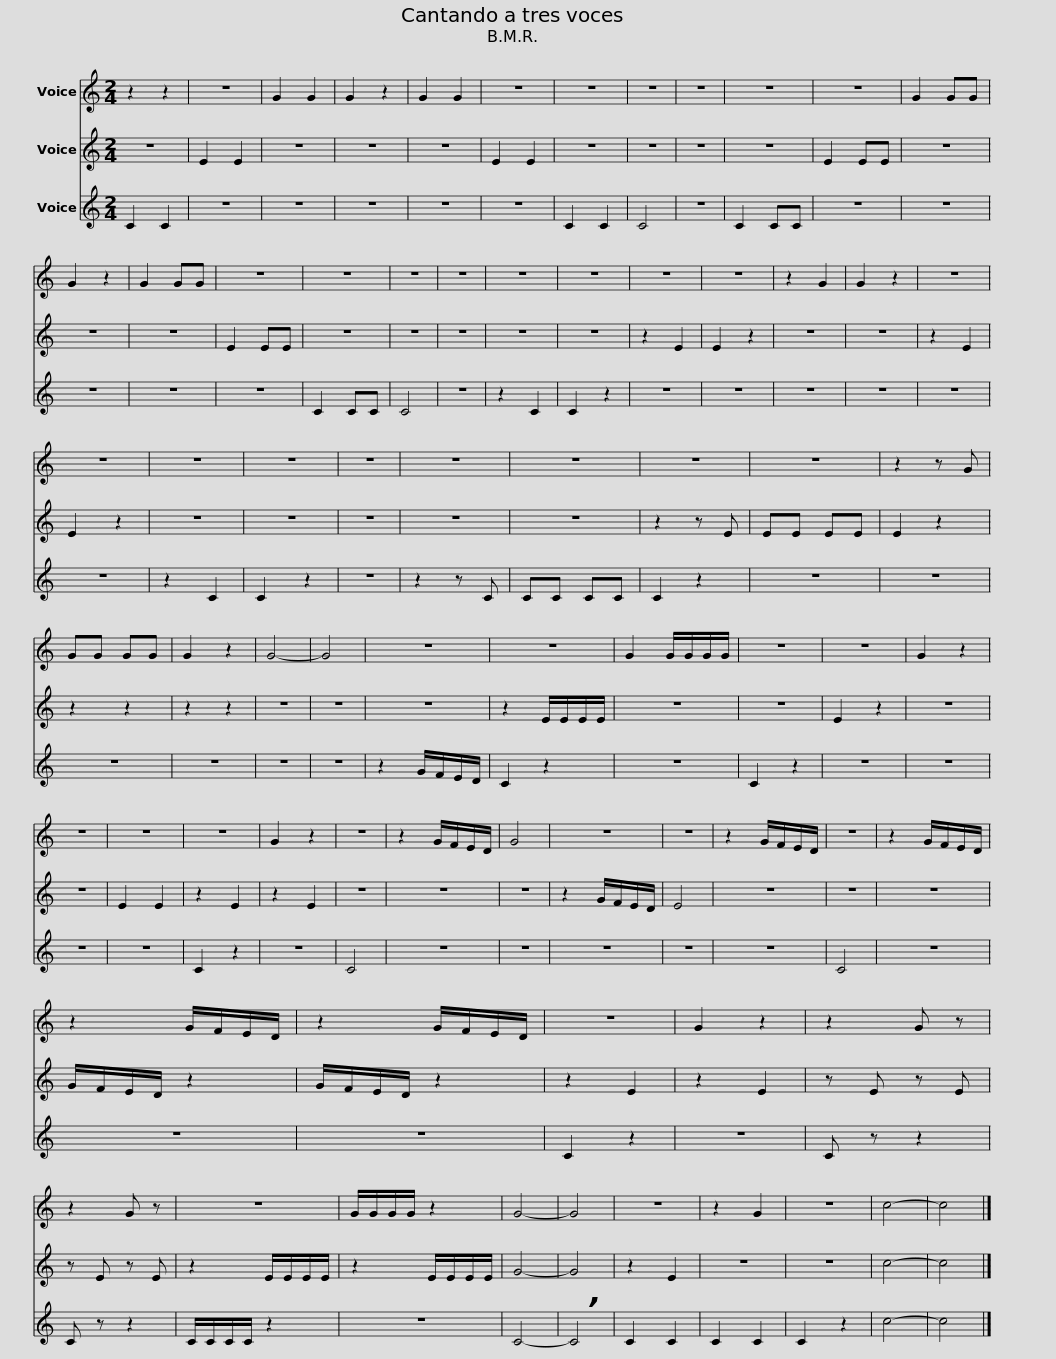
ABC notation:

X:1
%%score 1 2 3
L:1/8
M:2/4
I:linebreak $
K:C
V:1 treble
V:2 treble
V:3 treble
V:1
 z2 z2 | z4 | G2 G2 | G2 z2 | G2 G2 | %5
 z4 | z4 | z4 | z4 | z4 |$ %10
 z4 | G2 GG | G2 z2 | G2 GG | z4 | %15
 z4 | z4 | z4 | z4 |$ z4 | %20
 z4 | z4 | z2 G2 | G2 z2 | z4 | %25
 z4 | z4 | z4 | z4 |$ z4 | %30
 z4 | z4 | z4 | z2 z G | GG GG | %35
 G2 z2 |$ G4- | G4 | z4 | z4 | %40
 G2 G/G/G/G/ | z4 | z4 | G2 z2 | z4 |$ %45
 z4 | z4 | G2 z2 | z4 | z2 G/F/E/D/ | %50
 G4 | z4 | z4 | z2 G/F/E/D/ |$ z4 | %55
 z2 G/F/E/D/ | z2 G/F/E/D/ | z2 G/F/E/D/ | z4 | G2 z2 |$ %60
 z2 G z | z2 G z | z4 | G/G/G/G/ z2 |$ G4- | %65
 G4 | z4 | z2 G2 | z4 | c4- | %70
 c4 |] %71
V:2
 z4 | E2 E2 | z4 | z4 | z4 | %5
 E2 E2 | z4 | z4 | z4 | z4 |$ %10
 E2 EE | z4 | z4 | z4 | E2 EE | %15
 z4 | z4 | z4 | z4 |$ z4 | %20
 z2 E2 | E2 z2 | z4 | z4 | z2 E2 | %25
 E2 z2 | z4 | z4 | z4 |$ z4 | %30
 z4 | z2 z E | EE EE | E2 z2 | z2 z2 | %35
 z2 z2 |$ z4 | z4 | z4 | z2 E/E/E/E/ | %40
 z4 | z4 | E2 z2 | z4 | z4 |$ %45
 E2 E2 | z2 E2 | z2 E2 | z4 | z4 | %50
 z4 | z2 G/F/E/D/ | E4 | z4 |$ z4 | %55
 z4 | G/F/E/D/ z2 | G/F/E/D/ z2 | z2 E2 | z2 E2 |$ %60
 z E z E | z E z E | z2 E/E/E/E/ | z2 E/E/E/E/ |$ G4- | %65
 G4 | z2 E2 | z4 | z4 | c4- | %70
 c4 |] %71
V:3
 C2 C2 | z4 | z4 | z4 | z4 | %5
 z4 | C2 C2 | C4 | z4 | C2 CC |$ %10
 z4 | z4 | z4 | z4 | z4 | %15
 C2 CC | C4 | z4 | z2 C2 |$ C2 z2 | %20
 z4 | z4 | z4 | z4 | z4 | %25
 z4 | z2 C2 | C2 z2 | z4 |$ z2 z C | %30
 CC CC | C2 z2 | z4 | z4 | z4 | %35
 z4 |$ z4 | z4 | z2 G/F/E/D/ | C2 z2 | %40
 z4 | C2 z2 | z4 | z4 | z4 |$ %45
 z4 | C2 z2 | z4 | C4 | z4 | %50
 z4 | z4 | z4 | z4 |$ C4 | %55
 z4 | z4 | z4 | C2 z2 | z4 |$ %60
 C z z2 | C z z2 | C/C/C/C/ z2 | z4 |$ C4- | %65
 !breath!C4 | C2 C2 | C2 C2 | C2 z2 | c4- | %70
 c4 |] %71
